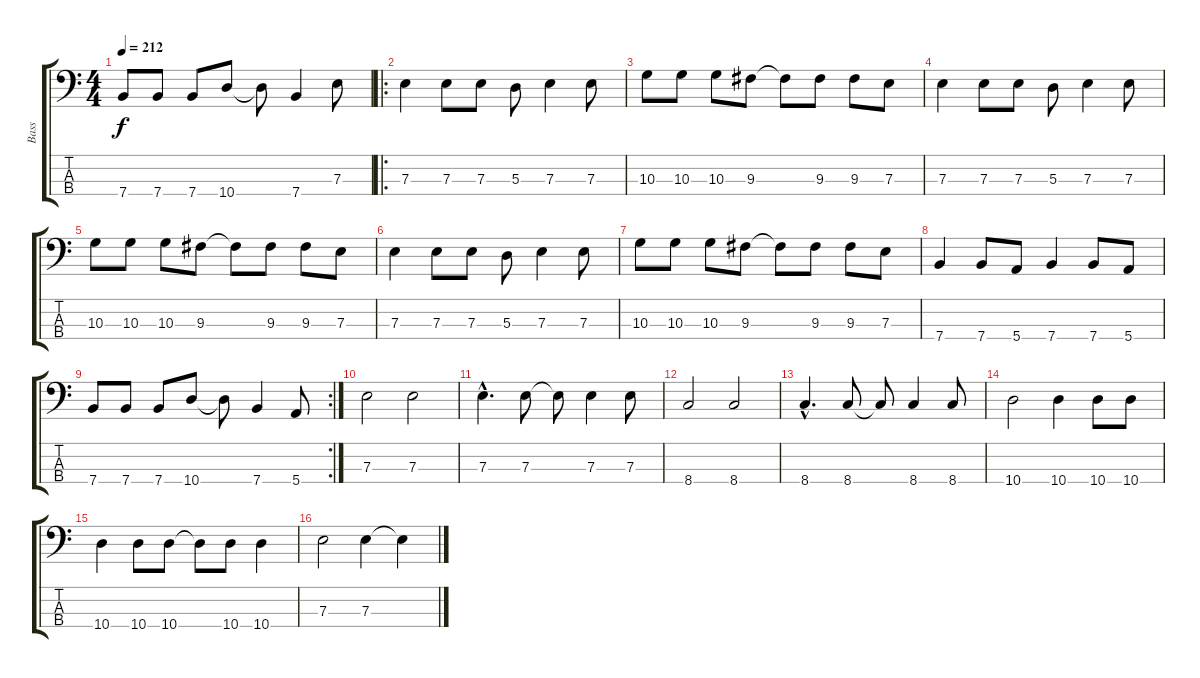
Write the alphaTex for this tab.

\track ("Bass" "Bass") {instrument electricbasspick}
\staff {score tabs}
\tuning (G2 D2 A1 E1) {hide}
\ts (4 4)
\tempo 212
\clef f4
\ks c
7.4.8{dy f} 7.4.8 7.4.8 10.4.8 10.4{t}.8 7.4.4 7.3.8 |
\ro
7.3.4 7.3.8 7.3.8 5.3.8 7.3.4 7.3.8 |
10.3.8 10.3.8 10.3.8 9.3.8 9.3{t}.8 9.3.8 9.3.8 7.3.8 |
7.3.4 7.3.8 7.3.8 5.3.8 7.3.4 7.3.8 |
10.3.8 10.3.8 10.3.8 9.3.8 9.3{t}.8 9.3.8 9.3.8 7.3.8 |
7.3.4 7.3.8 7.3.8 5.3.8 7.3.4 7.3.8 |
10.3.8 10.3.8 10.3.8 9.3.8 9.3{t}.8 9.3.8 9.3.8 7.3.8 |
7.4.4 7.4.8 5.4.8 7.4.4 7.4.8 5.4.8 |
\rc 2
7.4.8 7.4.8 7.4.8 10.4.8 10.4{t}.8 7.4.4 5.4.8 |
7.3.2 7.3.2 |
7.3{hac}.4{d} 7.3.8 7.3{t}.8 7.3.4 7.3.8 |
8.4.2 8.4.2 |
8.4{hac}.4{d} 8.4.8 8.4{t}.8 8.4.4 8.4.8 |
10.4.2 10.4.4 10.4.8 10.4.8 |
10.4.4 10.4.8 10.4.8 10.4{t}.8 10.4.8 10.4.4 |
7.3.2 7.3.4 7.3{t}.4
